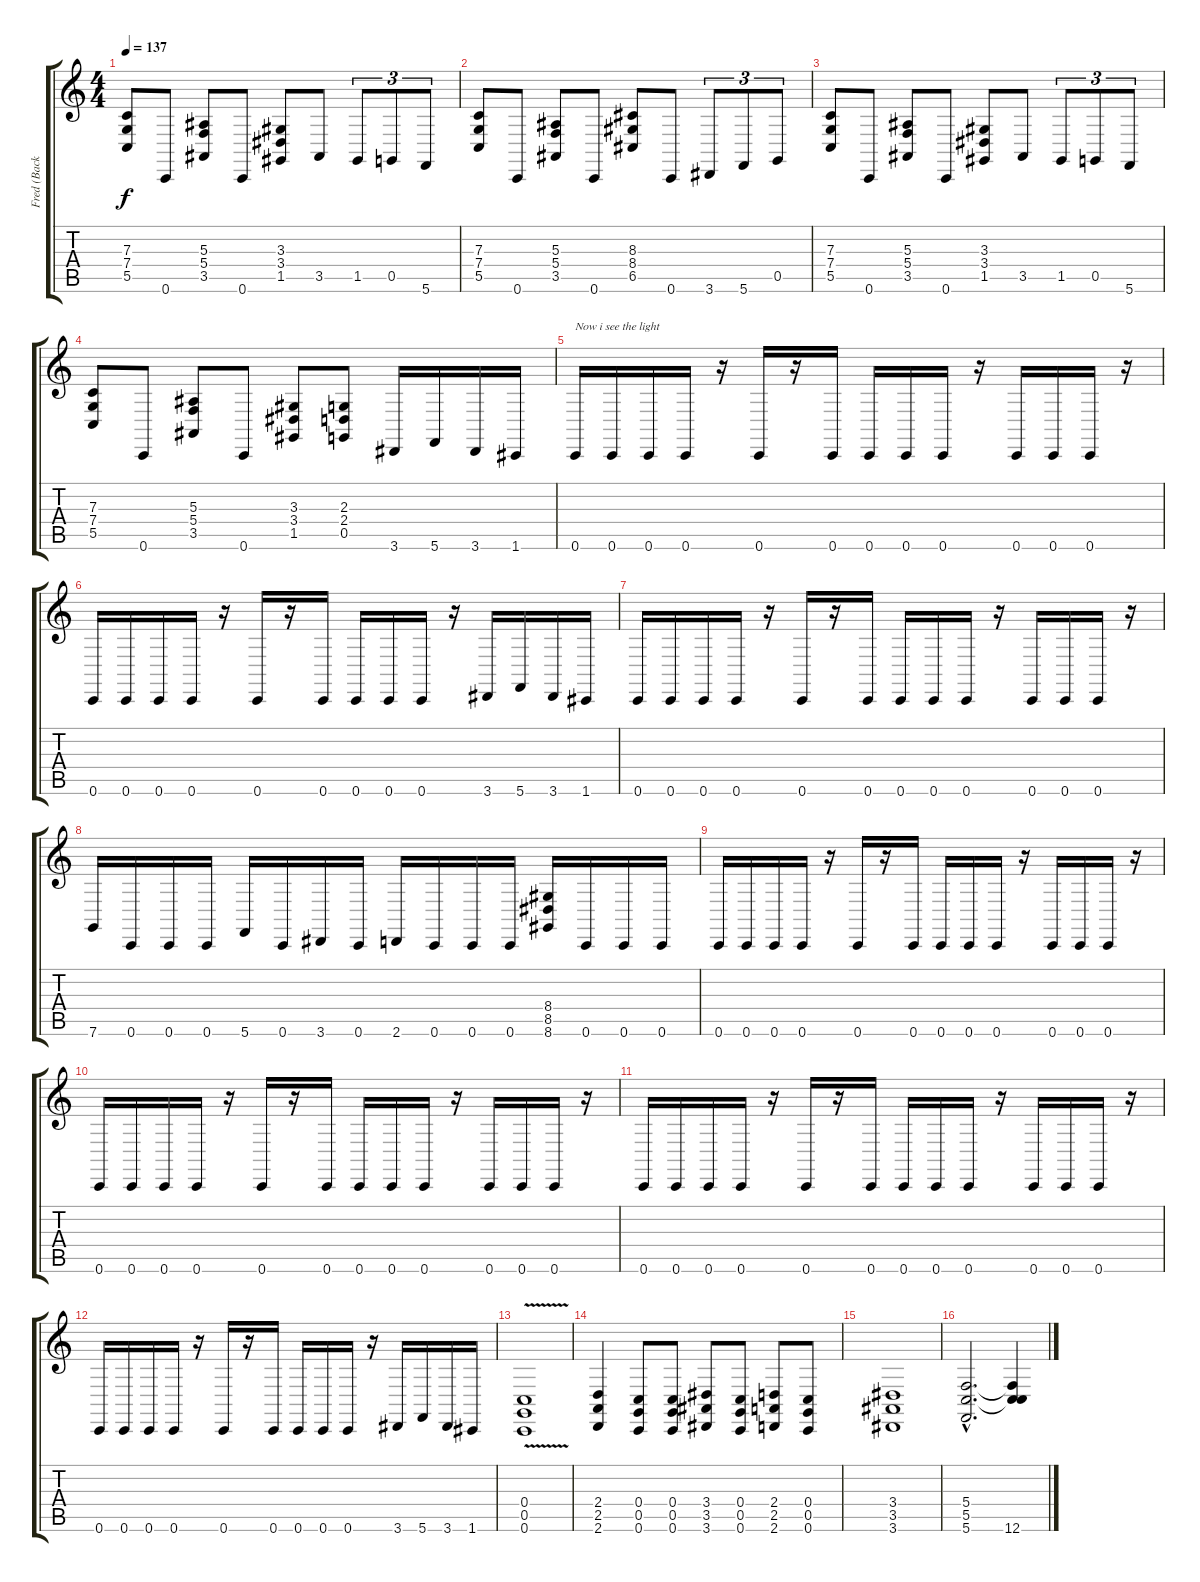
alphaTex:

\track ("Fred (Backing track)" "Fred (Back") {instrument harpsichord}
\staff {score tabs}
\tuning (D4 A3 F3 C3 G2 C2) {hide}
\ts (4 4)
\tempo 137
\clef g2
\ks c
(7.3 7.4 5.5).8{dy f} 0.6.8 (5.3 5.4 3.5).8 0.6.8 (3.3 3.4 1.5).8 3.5.8 1.5.8{tu (3 2)} 0.5.8{tu (3 2)} 5.6.8{tu (3 2)} |
(7.3 7.4 5.5).8 0.6.8 (5.3 5.4 3.5).8 0.6.8 (8.3 8.4 6.5).8 0.6.8 3.6.8{tu (3 2)} 5.6.8{tu (3 2)} 0.5.8{tu (3 2)} |
(7.3 7.4 5.5).8 0.6.8 (5.3 5.4 3.5).8 0.6.8 (3.3 3.4 1.5).8 3.5.8 1.5.8{tu (3 2)} 0.5.8{tu (3 2)} 5.6.8{tu (3 2)} |
(7.3 7.4 5.5).8 0.6.8 (5.3 5.4 3.5).8 0.6.8 (3.3 3.4 1.5).8 (2.3 2.4 0.5).8 3.6.16 5.6.16 3.6.16 1.6.16 |
0.6.16{txt "Now i see the light"} 0.6.16 0.6.16 0.6.16 r.16 0.6.16 r.16 0.6.16 0.6.16 0.6.16 0.6.16 r.16 0.6.16 0.6.16 0.6.16 r.16 |
0.6.16 0.6.16 0.6.16 0.6.16 r.16 0.6.16 r.16 0.6.16 0.6.16 0.6.16 0.6.16 r.16 3.6.16 5.6.16 3.6.16 1.6.16 |
0.6.16 0.6.16 0.6.16 0.6.16 r.16 0.6.16 r.16 0.6.16 0.6.16 0.6.16 0.6.16 r.16 0.6.16 0.6.16 0.6.16 r.16 |
7.6.16 0.6.16 0.6.16 0.6.16 5.6.16 0.6.16 3.6.16 0.6.16 2.6.16 0.6.16 0.6.16 0.6.16 (8.4 8.5 8.6).16 0.6.16 0.6.16 0.6.16 |
0.6.16 0.6.16 0.6.16 0.6.16 r.16 0.6.16 r.16 0.6.16 0.6.16 0.6.16 0.6.16 r.16 0.6.16 0.6.16 0.6.16 r.16 |
0.6.16 0.6.16 0.6.16 0.6.16 r.16 0.6.16 r.16 0.6.16 0.6.16 0.6.16 0.6.16 r.16 0.6.16 0.6.16 0.6.16 r.16 |
0.6.16 0.6.16 0.6.16 0.6.16 r.16 0.6.16 r.16 0.6.16 0.6.16 0.6.16 0.6.16 r.16 0.6.16 0.6.16 0.6.16 r.16 |
0.6.16 0.6.16 0.6.16 0.6.16 r.16 0.6.16 r.16 0.6.16 0.6.16 0.6.16 0.6.16 r.16 3.6.16 5.6.16 3.6.16 1.6.16 |
(0.4{v} 0.5{v} 0.6{v}).1 |
(2.4 2.5 2.6).4 (0.4 0.5 0.6).8 (0.4 0.5 0.6).8 (3.4 3.5 3.6).8 (0.4 0.5 0.6).8 (2.4 2.5 2.6).8 (0.4 0.5 0.6).8 |
(3.4 3.5 3.6).1 |
(5.4{hac} 5.5{hac} 5.6{hac}).2{d} (5.4{t} 5.5{t} 12.6{ss}).4
